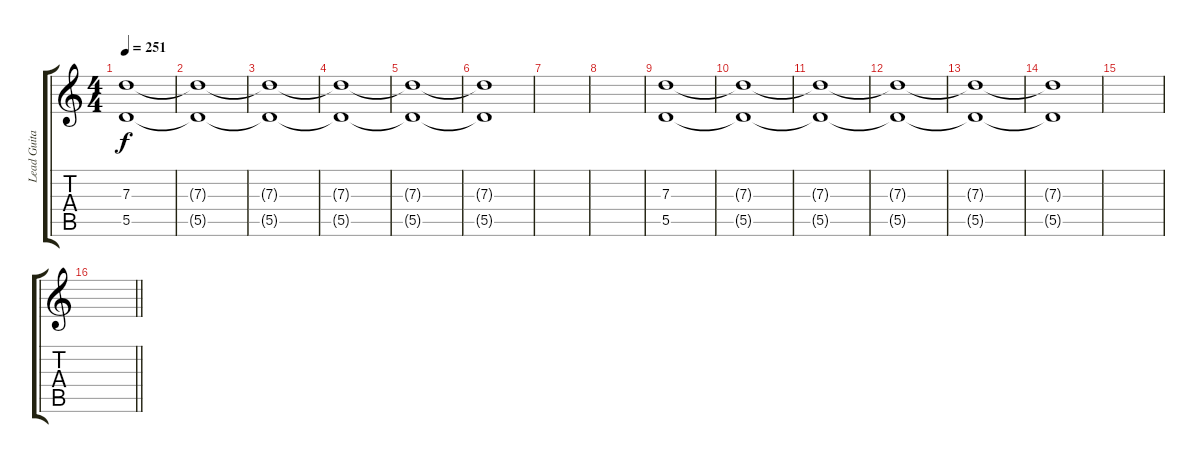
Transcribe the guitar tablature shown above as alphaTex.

\track ("Lead Guitar" "Lead Guita") {instrument electricguitarjazz}
\staff {score tabs}
\tuning (E4 B3 G3 D3 A2 E2) {hide}
\ts (4 4)
\tempo 251
\clef g2
\ks c
(7.3 5.5).1{dy f volume 0} |
(7.3{t} 5.5{t}).1 |
(7.3{t} 5.5{t}).1 |
(7.3{t} 5.5{t}).1 |
(7.3{t} 5.5{t}).1 |
(7.3{t} 5.5{t}).1 |
|
|
(7.3 5.5).1{volume 0} |
(7.3{t} 5.5{t}).1 |
(7.3{t} 5.5{t}).1 |
(7.3{t} 5.5{t}).1 |
(7.3{t} 5.5{t}).1 |
(7.3{t} 5.5{t}).1 |
|
\barLineRight lightlight
